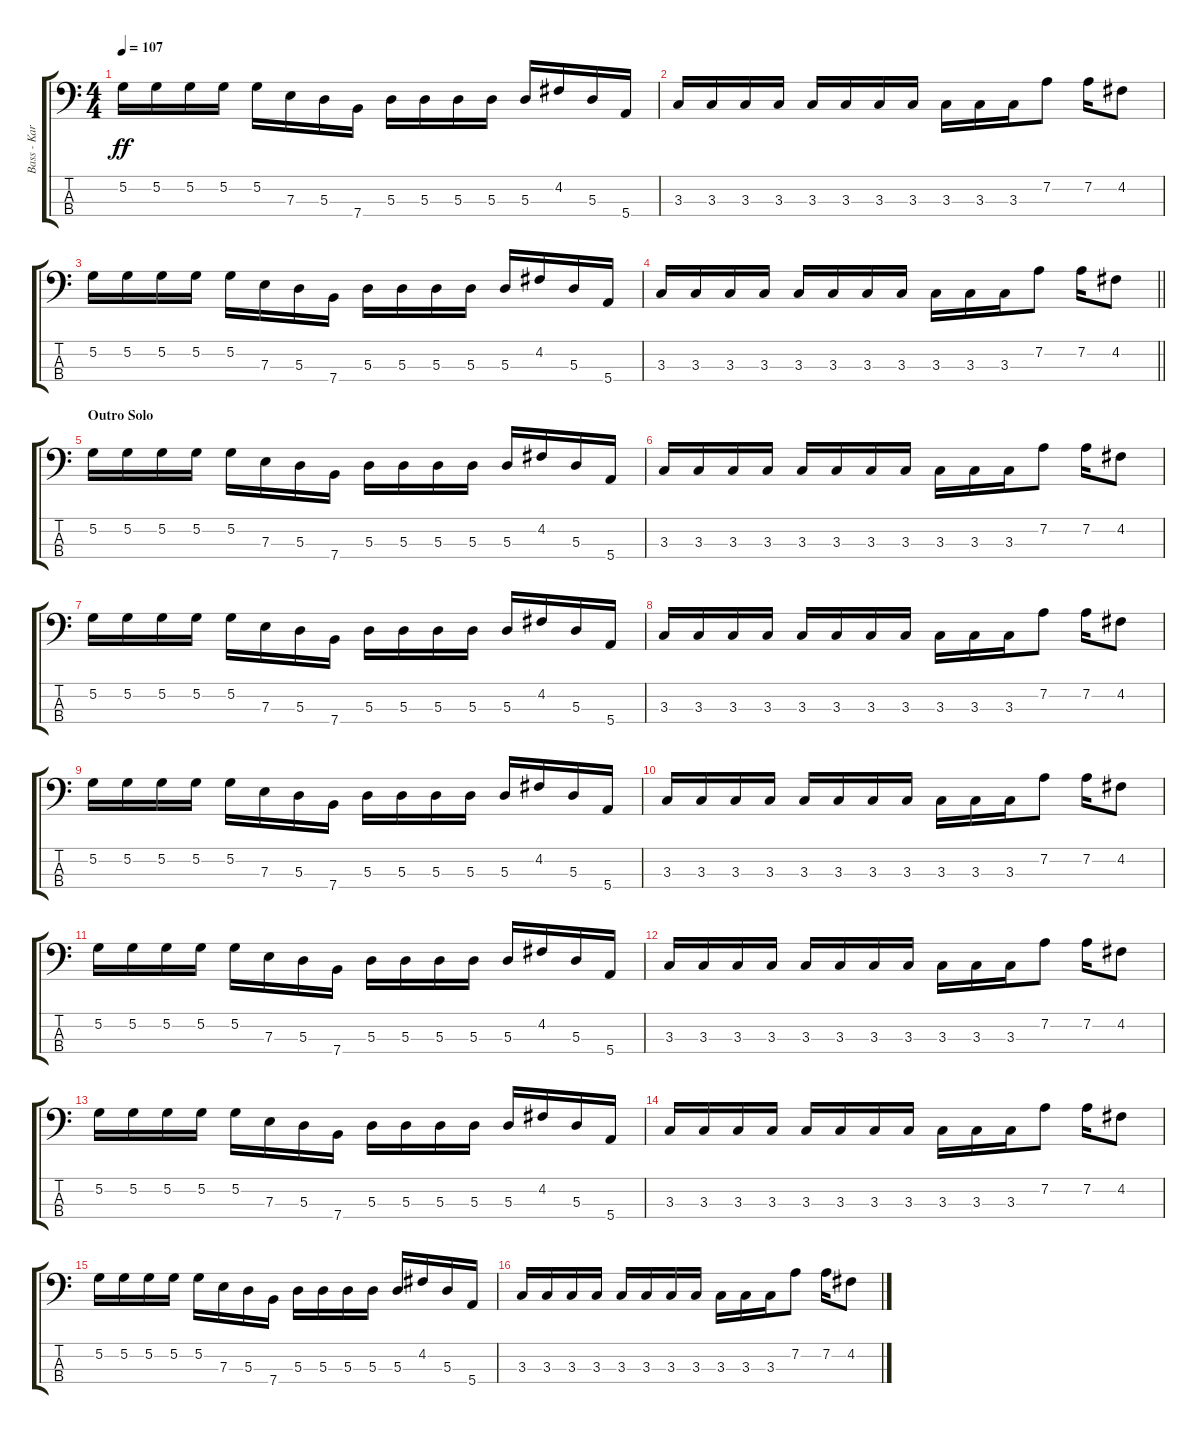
\track ("Bass - Karl Alvarez" "Bass - Kar") {instrument electricbassfinger}
\staff {score tabs}
\tuning (G2 D2 A1 E1) {hide}
\ts (4 4)
\tempo 107
\clef f4
\ks c
5.2.16{dy ff} 5.2.16 5.2.16 5.2.16 5.2.16 7.3.16 5.3.16 7.4.16 5.3.16 5.3.16 5.3.16 5.3.16 5.3.16 4.2.16 5.3.16 5.4.16 |
3.3.16 3.3.16 3.3.16 3.3.16 3.3.16 3.3.16 3.3.16 3.3.16 3.3.16 3.3.16 3.3.16 7.2.8 7.2.16 4.2.8 |
5.2.16 5.2.16 5.2.16 5.2.16 5.2.16 7.3.16 5.3.16 7.4.16 5.3.16 5.3.16 5.3.16 5.3.16 5.3.16 4.2.16 5.3.16 5.4.16 |
\barLineRight lightlight
3.3.16 3.3.16 3.3.16 3.3.16 3.3.16 3.3.16 3.3.16 3.3.16 3.3.16 3.3.16 3.3.16 7.2.8 7.2.16 4.2.8 |
\section ("" "Outro Solo")
5.2.16 5.2.16 5.2.16 5.2.16 5.2.16 7.3.16 5.3.16 7.4.16 5.3.16 5.3.16 5.3.16 5.3.16 5.3.16 4.2.16 5.3.16 5.4.16 |
3.3.16 3.3.16 3.3.16 3.3.16 3.3.16 3.3.16 3.3.16 3.3.16 3.3.16 3.3.16 3.3.16 7.2.8 7.2.16 4.2.8 |
5.2.16 5.2.16 5.2.16 5.2.16 5.2.16 7.3.16 5.3.16 7.4.16 5.3.16 5.3.16 5.3.16 5.3.16 5.3.16 4.2.16 5.3.16 5.4.16 |
3.3.16 3.3.16 3.3.16 3.3.16 3.3.16 3.3.16 3.3.16 3.3.16 3.3.16 3.3.16 3.3.16 7.2.8 7.2.16 4.2.8 |
5.2.16{volume 10} 5.2.16 5.2.16 5.2.16 5.2.16 7.3.16 5.3.16 7.4.16 5.3.16 5.3.16 5.3.16 5.3.16 5.3.16 4.2.16 5.3.16 5.4.16 |
3.3.16 3.3.16 3.3.16 3.3.16 3.3.16 3.3.16 3.3.16 3.3.16 3.3.16 3.3.16 3.3.16 7.2.8 7.2.16 4.2.8 |
5.2.16 5.2.16 5.2.16 5.2.16 5.2.16 7.3.16 5.3.16 7.4.16 5.3.16 5.3.16 5.3.16 5.3.16 5.3.16 4.2.16 5.3.16 5.4.16 |
3.3.16 3.3.16 3.3.16 3.3.16 3.3.16 3.3.16 3.3.16 3.3.16 3.3.16 3.3.16 3.3.16 7.2.8 7.2.16 4.2.8 |
5.2.16{volume 4} 5.2.16 5.2.16 5.2.16 5.2.16 7.3.16 5.3.16 7.4.16 5.3.16 5.3.16 5.3.16 5.3.16 5.3.16 4.2.16 5.3.16 5.4.16 |
3.3.16 3.3.16 3.3.16 3.3.16 3.3.16 3.3.16 3.3.16 3.3.16 3.3.16 3.3.16 3.3.16 7.2.8 7.2.16 4.2.8 |
5.2.16{volume 1} 5.2.16 5.2.16 5.2.16 5.2.16 7.3.16 5.3.16 7.4.16 5.3.16 5.3.16 5.3.16 5.3.16 5.3.16 4.2.16 5.3.16 5.4.16 |
3.3.16 3.3.16 3.3.16 3.3.16 3.3.16 3.3.16 3.3.16 3.3.16 3.3.16 3.3.16 3.3.16 7.2.8 7.2.16 4.2.8
